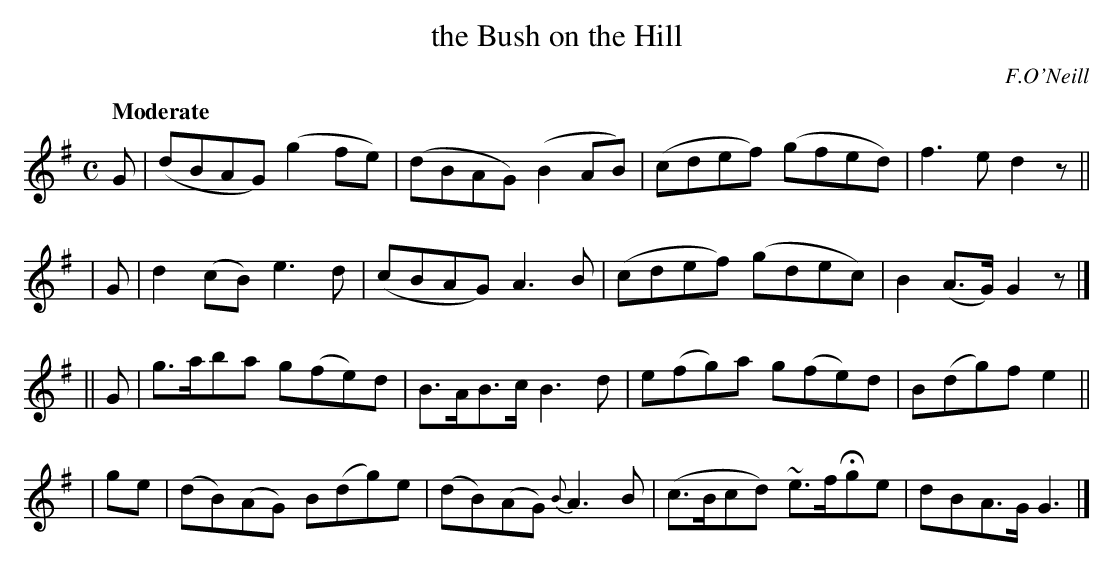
X:1
T: the Bush on the Hill
O: F.O'Neill
Q: "Moderate"
M: C
L: 1/8
K: G
G | (dBAG) (g2fe) | (dBAG) (B2AB) | (cdef) (gfed) | f3e d2z ||
| G | d2(cB) e3d | (cBAG) A3B | (cdef) (gdec) | B2(A>G) G2z |]
|| G | g>aba g(fe)d | B>AB>c B3d | e(fg)a g(fe)d | B(dg)f e2 ||
| ge | (dB)(AG) B(dg)e | (dB)(AG) {B}A3B | (c>Bcd) ~e>fHge | dBA>G G3 |]
